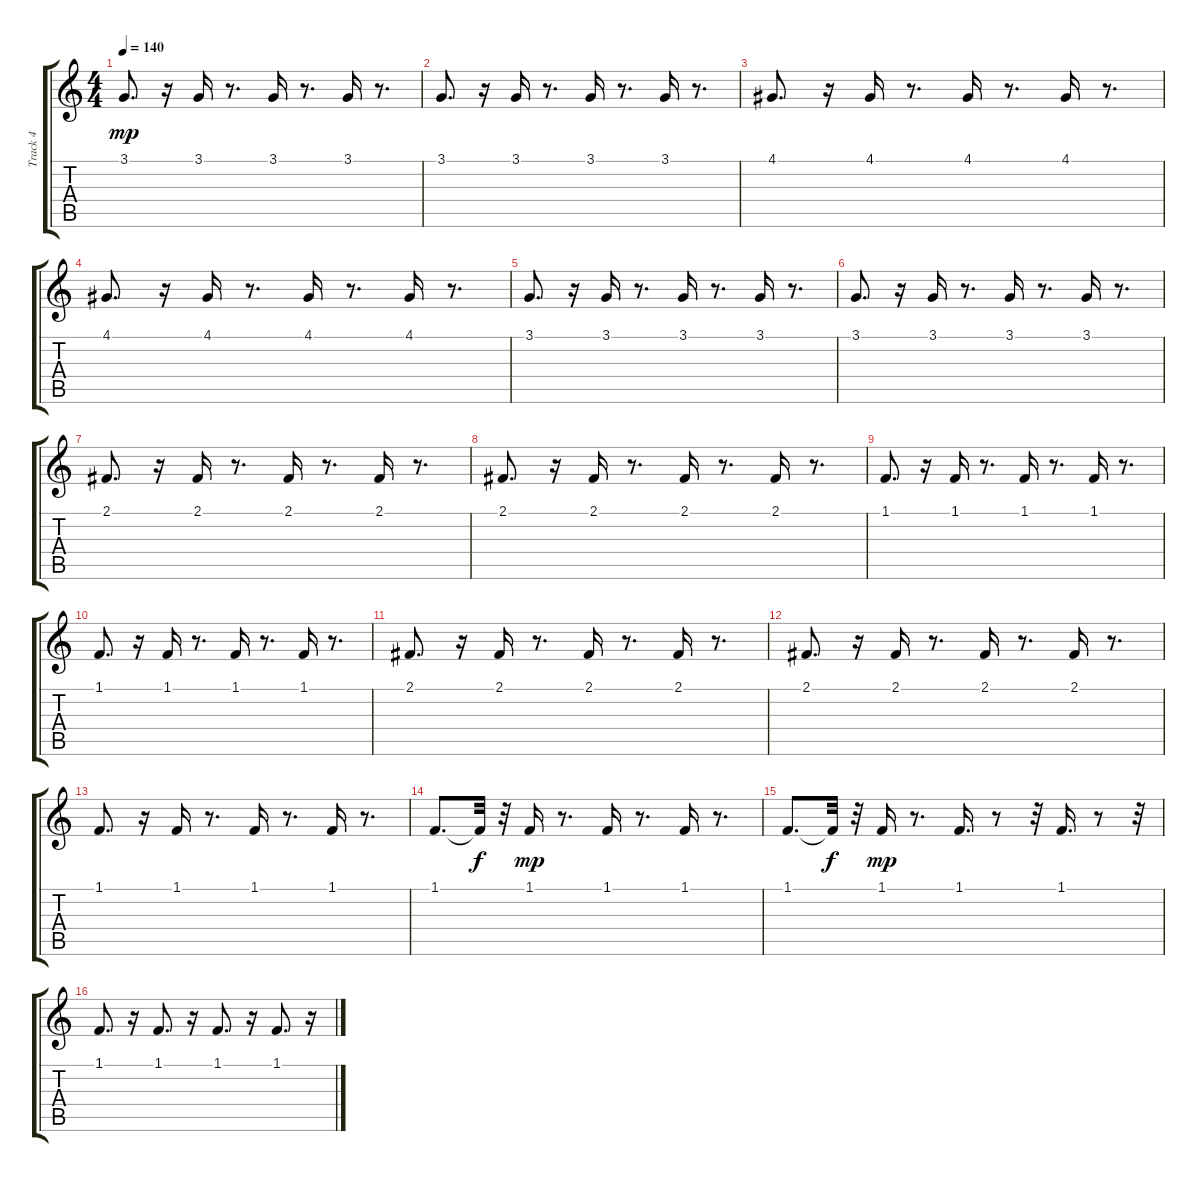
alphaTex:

\track ("Track 4" "Track 4") {instrument viola}
\staff {score tabs}
\tuning (E4 B3 G3 D3 A2 E2) {hide}
\ts (4 4)
\tempo 140
\clef g2
\ks c
3.1.8{d dy mp} r.16 3.1.16 r.8{d} 3.1.16 r.8{d} 3.1.16 r.8{d} |
3.1.8{d} r.16 3.1.16 r.8{d} 3.1.16 r.8{d} 3.1.16 r.8{d} |
4.1.8{d} r.16 4.1.16 r.8{d} 4.1.16 r.8{d} 4.1.16 r.8{d} |
4.1.8{d} r.16 4.1.16 r.8{d} 4.1.16 r.8{d} 4.1.16 r.8{d} |
3.1.8{d} r.16 3.1.16 r.8{d} 3.1.16 r.8{d} 3.1.16 r.8{d} |
3.1.8{d} r.16 3.1.16 r.8{d} 3.1.16 r.8{d} 3.1.16 r.8{d} |
2.1.8{d} r.16 2.1.16 r.8{d} 2.1.16 r.8{d} 2.1.16 r.8{d} |
2.1.8{d} r.16 2.1.16 r.8{d} 2.1.16 r.8{d} 2.1.16 r.8{d} |
1.1.8{d} r.16 1.1.16 r.8{d} 1.1.16 r.8{d} 1.1.16 r.8{d} |
1.1.8{d} r.16 1.1.16 r.8{d} 1.1.16 r.8{d} 1.1.16 r.8{d} |
2.1.8{d} r.16 2.1.16 r.8{d} 2.1.16 r.8{d} 2.1.16 r.8{d} |
2.1.8{d} r.16 2.1.16 r.8{d} 2.1.16 r.8{d} 2.1.16 r.8{d} |
1.1.8{d} r.16 1.1.16 r.8{d} 1.1.16 r.8{d} 1.1.16 r.8{d} |
1.1.8{d} 1.1{t}.32{dy f} r.32 1.1.16{dy mp} r.8{d} 1.1.16 r.8{d} 1.1.16 r.8{d} |
1.1.8{d} 1.1{t}.32{dy f} r.32 1.1.16{dy mp} r.8{d} 1.1.16{d} r.8 r.32 1.1.16{d} r.8 r.32 |
1.1.8{d} r.16 1.1.8{d} r.16 1.1.8{d} r.16 1.1.8{d} r.16
